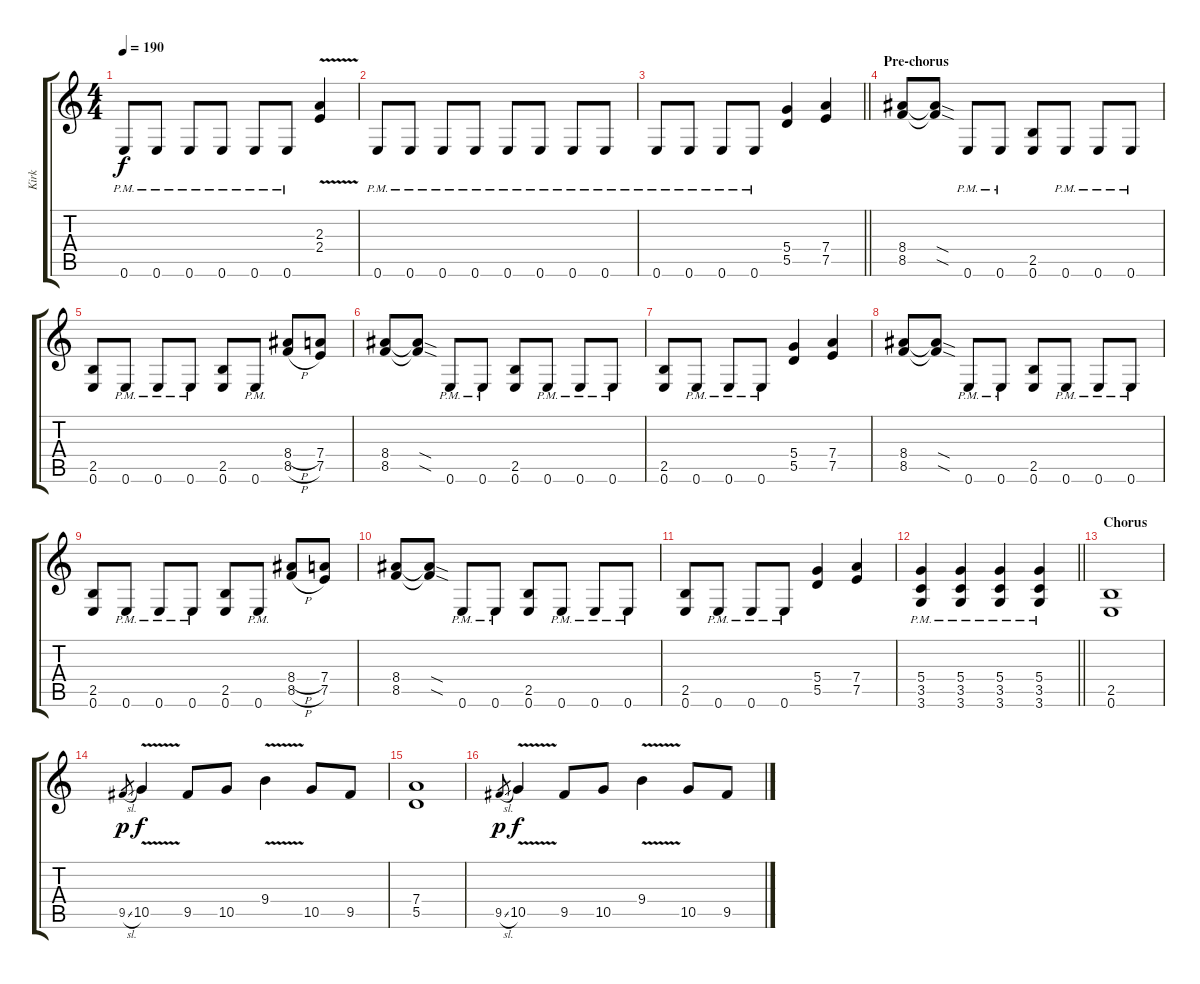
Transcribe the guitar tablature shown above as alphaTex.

\track ("Kirk" "Kirk") {instrument overdrivenguitar}
\staff {score tabs}
\tuning (E4 B3 G3 D3 A2 E2) {hide}
\ts (4 4)
\tempo 190
\clef g2
\ks c
0.6{pm}.8{dy f} 0.6{pm}.8 0.6{pm}.8 0.6{pm}.8 0.6{pm}.8 0.6{pm}.8 (2.3{v} 2.4{v}).4 |
0.6{pm}.8 0.6{pm}.8 0.6{pm}.8 0.6{pm}.8 0.6{pm}.8 0.6{pm}.8 0.6{pm}.8 0.6{pm}.8 |
\barLineRight lightlight
0.6{pm}.8 0.6{pm}.8 0.6{pm}.8 0.6{pm}.8 (5.4 5.5).4 (7.4 7.5).4 |
\section ("" "Pre-chorus")
(8.4 8.5).8 (8.4{sod t} 8.5{sod t}).8 0.6{pm}.8 0.6{pm}.8 (2.5 0.6).8 0.6{pm}.8 0.6{pm}.8 0.6{pm}.8 |
(2.5 0.6).8 0.6{pm}.8 0.6{pm}.8 0.6{pm}.8 (2.5 0.6).8 0.6{pm}.8 (8.4{h} 8.5{h}).8 (7.4 7.5).8 |
(8.4 8.5).8 (8.4{sod t} 8.5{sod t}).8 0.6{pm}.8 0.6{pm}.8 (2.5 0.6).8 0.6{pm}.8 0.6{pm}.8 0.6{pm}.8 |
(2.5 0.6).8 0.6{pm}.8 0.6{pm}.8 0.6{pm}.8 (5.4 5.5).4 (7.4 7.5).4 |
(8.4 8.5).8 (8.4{sod t} 8.5{sod t}).8 0.6{pm}.8 0.6{pm}.8 (2.5 0.6).8 0.6{pm}.8 0.6{pm}.8 0.6{pm}.8 |
(2.5 0.6).8 0.6{pm}.8 0.6{pm}.8 0.6{pm}.8 (2.5 0.6).8 0.6{pm}.8 (8.4{h} 8.5{h}).8 (7.4 7.5).8 |
(8.4 8.5).8 (8.4{sod t} 8.5{sod t}).8 0.6{pm}.8 0.6{pm}.8 (2.5 0.6).8 0.6{pm}.8 0.6{pm}.8 0.6{pm}.8 |
(2.5 0.6).8 0.6{pm}.8 0.6{pm}.8 0.6{pm}.8 (5.4 5.5).4 (7.4 7.5).4 |
\barLineRight lightlight
(5.4{pm} 3.5{pm} 3.6{pm}).4 (5.4{pm} 3.5{pm} 3.6{pm}).4 (5.4{pm} 3.5{pm} 3.6{pm}).4 (5.4{pm} 3.5{pm} 3.6{pm}).4 |
\section ("" "Chorus")
(2.5 0.6).1 |
9.5{sl}.8{gr dy p} 10.5{v}.4{dy f} 9.5.8 10.5.8 9.4{v}.4 10.5.8 9.5.8 |
(7.4 5.5).1 |
9.5{sl}.8{gr dy p} 10.5{v}.4{dy f} 9.5.8 10.5.8 9.4{v}.4 10.5.8 9.5.8
